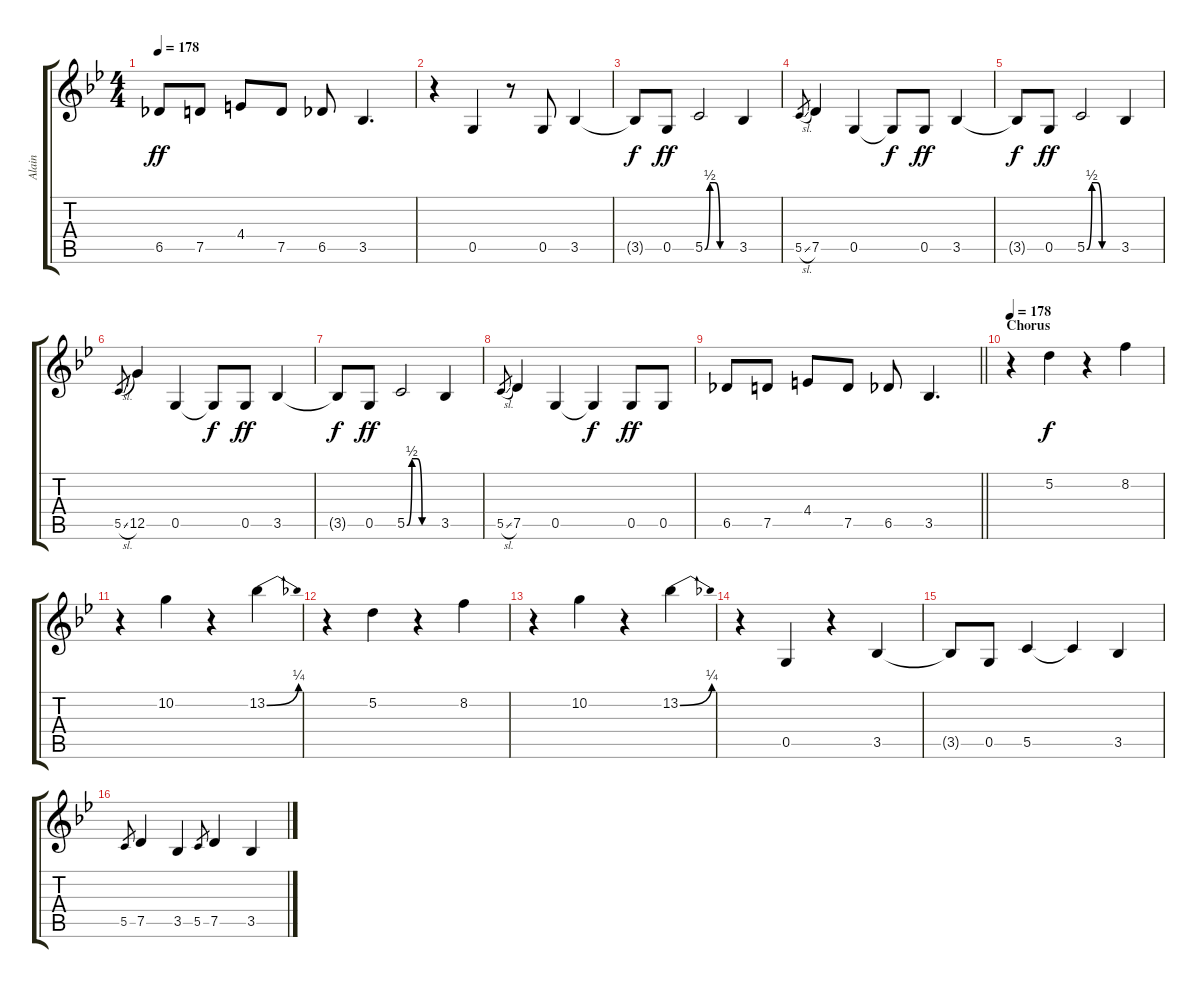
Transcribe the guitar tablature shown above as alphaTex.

\track ("Alain" "Alain") {instrument overdrivenguitar}
\staff {score tabs}
\tuning (D4 A3 F3 C3 G2 D2) {hide}
\ts (4 4)
\tempo 178
\clef g2
\ks gminor
6.5.8{dy ff} 7.5.8 4.4.8 7.5.8 6.5.8 3.5.4{d} |
r.4 0.5.4 r.8 0.5.8 3.5.4 |
3.5{t}.8{dy f} 0.5.8{dy ff} 5.5{be (custom 0 0 10 2 20 2 30 0 60 0)}.2 3.5.4 |
5.5{sl}.8{gr} 7.5.4 0.5.4 0.5{t}.8{dy f} 0.5.8{dy ff} 3.5.4 |
3.5{t}.8{dy f} 0.5.8{dy ff} 5.5{be (custom 0 0 10 2 20 2 30 0 60 0)}.2 3.5.4 |
5.5{sl}.8{gr} 12.5.4 0.5.4 0.5{t}.8{dy f} 0.5.8{dy ff} 3.5.4 |
3.5{t}.8{dy f} 0.5.8{dy ff} 5.5{be (custom 0 0 10 2 20 2 30 0 60 0)}.2 3.5.4 |
5.5{sl}.8{gr} 7.5.4 0.5.4 0.5{t}.4{dy f} 0.5.8{dy ff} 0.5.8 |
\barLineRight lightlight
6.5.8 7.5.8 4.4.8 7.5.8 6.5.8 3.5.4{d} |
\section ("" "Chorus")
\tempo 178
r.4 5.2.4{dy f} r.4 8.2.4 |
r.4 10.2.4 r.4 13.2{be (bend 0 0 60 1)}.4 |
r.4 5.2.4 r.4 8.2.4 |
r.4 10.2.4 r.4 13.2{be (bend 0 0 60 1)}.4 |
r.4 0.5.4 r.4 3.5.4 |
3.5{t}.8 0.5.8 5.5.4 5.5{t}.4 3.5.4 |
5.5.8{gr} 7.5.4 3.5.4 5.5.8{gr} 7.5.4 3.5.4
